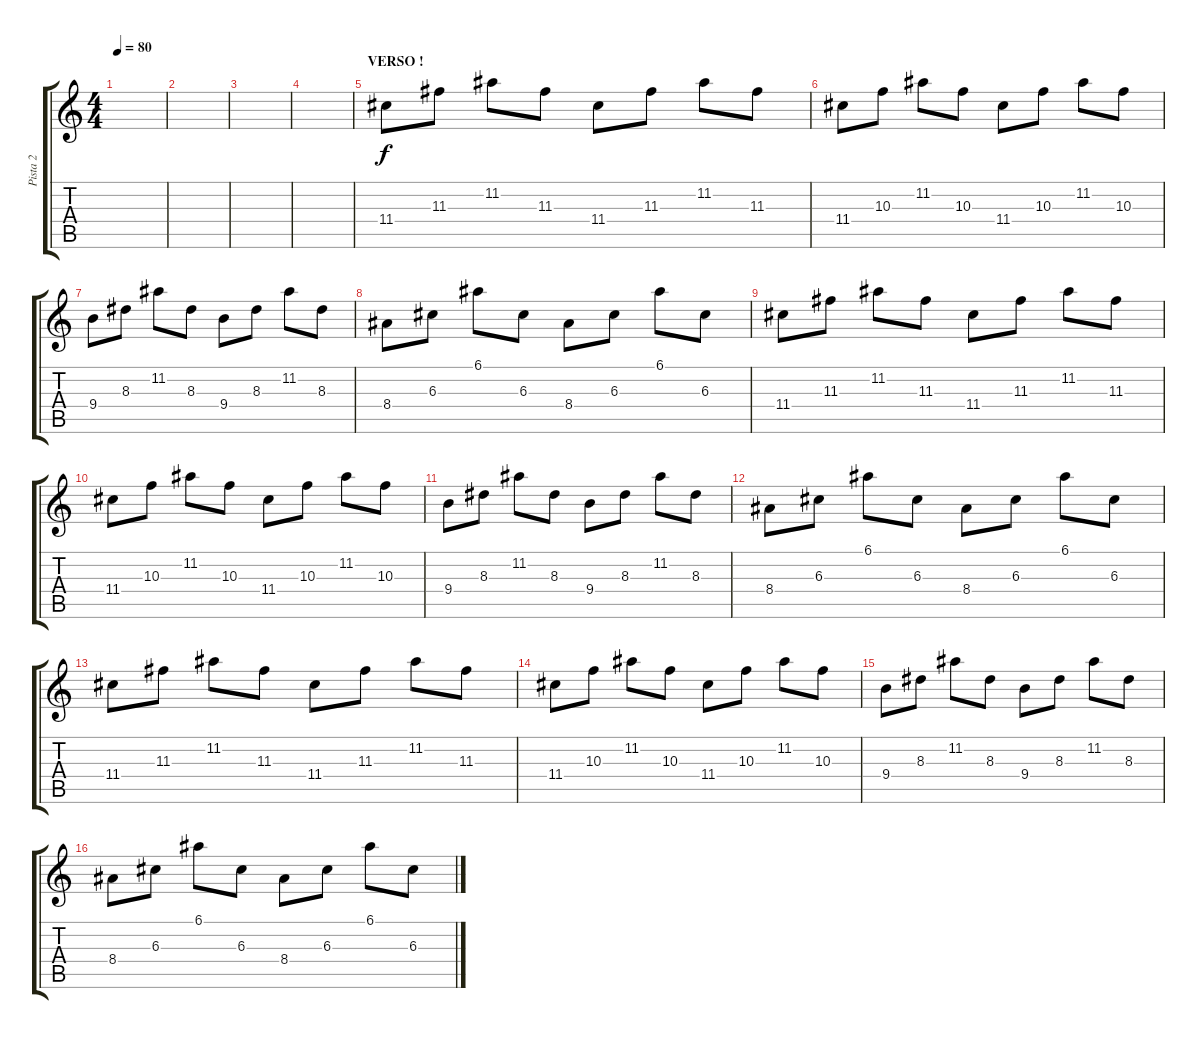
\track ("Pista 2" "Pista 2") {instrument distortionguitar}
\staff {score tabs}
\tuning (E4 B3 G3 D3 A2 E2) {hide}
\ts (4 4)
\tempo 80
\clef g2
\ks c
|
|
|
|
\section ("" "VERSO !")
11.4.8 11.3.8 11.2.8 11.3.8 11.4.8 11.3.8 11.2.8 11.3.8 |
11.4.8 10.3.8 11.2.8 10.3.8 11.4.8 10.3.8 11.2.8 10.3.8 |
9.4.8 8.3.8 11.2.8 8.3.8 9.4.8 8.3.8 11.2.8 8.3.8 |
8.4.8 6.3.8 6.1.8 6.3.8 8.4.8 6.3.8 6.1.8 6.3.8 |
11.4.8 11.3.8 11.2.8 11.3.8 11.4.8 11.3.8 11.2.8 11.3.8 |
11.4.8 10.3.8 11.2.8 10.3.8 11.4.8 10.3.8 11.2.8 10.3.8 |
9.4.8 8.3.8 11.2.8 8.3.8 9.4.8 8.3.8 11.2.8 8.3.8 |
8.4.8 6.3.8 6.1.8 6.3.8 8.4.8 6.3.8 6.1.8 6.3.8 |
11.4.8 11.3.8 11.2.8 11.3.8 11.4.8 11.3.8 11.2.8 11.3.8 |
11.4.8 10.3.8 11.2.8 10.3.8 11.4.8 10.3.8 11.2.8 10.3.8 |
9.4.8 8.3.8 11.2.8 8.3.8 9.4.8 8.3.8 11.2.8 8.3.8 |
8.4.8 6.3.8 6.1.8 6.3.8 8.4.8 6.3.8 6.1.8 6.3.8
